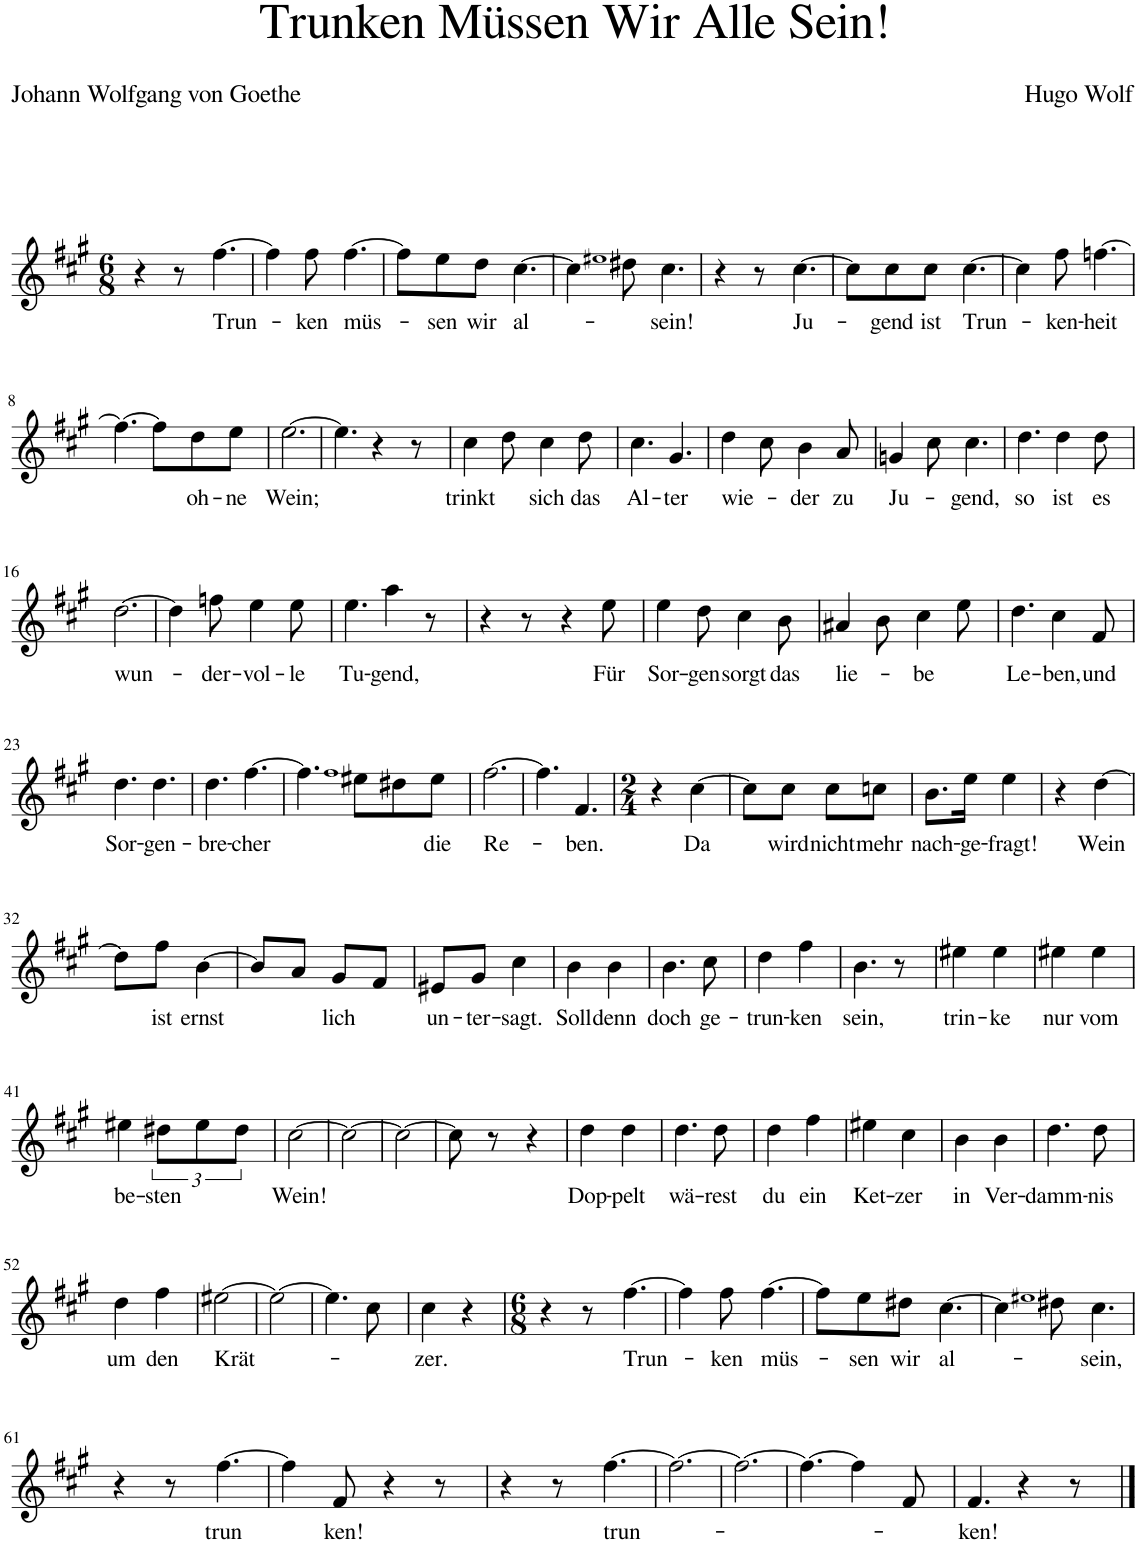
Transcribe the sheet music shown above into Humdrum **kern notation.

**kern	**text
*part1	*part1
*staff1	*staff1
*I"Piano	*
*I'Pno	*
*clefG2	*
*k[f#c#g#]	*
*M6/8	*
=1	=1
4r	.
8r	.
!	!LO:LY:b
[4.ff#\	Trun-
=2	=2
4ff#\]	.
!	!LO:LY:b
8ff#\	-ken
!	!LO:LY:b
[4.ff#\	müs-
=3	=3
8ff#\L]	.
!	!LO:LY:b
8ee\	-sen
!	!LO:LY:b
8dd\J	wir
!	!LO:LY:b
[4.cc#\	al-
=4	=4
4cc#\]	.
1qee#X	.
8dd#X\	.
!	!LO:LY:b
4.cc#\	sein!
=5	=5
4r	.
8r	.
!	!LO:LY:b
[4.cc#\	Ju-
=6	=6
8cc#\L]	.
!	!LO:LY:b
8cc#\	-gend
!	!LO:LY:b
8cc#\J	ist
!	!LO:LY:b
[4.cc#\	Trun-
=7	=7
4cc#\]	.
!	!LO:LY:b
8ff#\	-ken-
!	!LO:LY:b
[4.ffn\	-heit
!!LO:LB:g=z
=8	=8
4.ff\_	.
8ff\L]	.
!	!LO:LY:b
8dd\	oh-
!	!LO:LY:b
8ee\J	-ne
=9	=9
!	!LO:LY:b
[2.ee\	Wein;
=10	=10
4.ee\]	.
4r	.
8r	.
=11	=11
!	!LO:LY:b
4cc#\	trinkt
8dd\	.
!	!LO:LY:b
4cc#\	sich
!	!LO:LY:b
8dd\	das
=12	=12
!	!LO:LY:b
4.cc#\	Al-
!	!LO:LY:b
4.g#/	-ter
=13	=13
!	!LO:LY:b
4dd\	wie-
8cc#\	.
!	!LO:LY:b
4b\	-der
!	!LO:LY:b
8a/	zu
=14	=14
!	!LO:LY:b
4gn/	Ju-
8cc#\	.
!	!LO:LY:b
4.cc#\	-gend,
=15	=15
!	!LO:LY:b
4.dd\	so
!	!LO:LY:b
4dd\	ist
!	!LO:LY:b
8dd\	es
!!LO:LB:g=z
=16	=16
!	!LO:LY:b
[2.dd\	wun-
=17	=17
4dd\]	.
!	!LO:LY:b
8ffn\	-der-
!	!LO:LY:b
4ee\	-vol-
!	!LO:LY:b
8ee\	-le
=18	=18
!	!LO:LY:b
4.ee\	Tu-
!	!LO:LY:b
4aa\	-gend,
8r	.
=19	=19
4r	.
8r	.
4r	.
!	!LO:LY:b
8ee\	Für
=20	=20
!	!LO:LY:b
4ee\	Sor-
!	!LO:LY:b
8dd\	-gen
!	!LO:LY:b
4cc#\	sorgt
!	!LO:LY:b
8b\	das
=21	=21
!	!LO:LY:b
4a#X/	lie-
8b\	.
!	!LO:LY:b
4cc#\	-be
8ee\	.
=22	=22
!	!LO:LY:b
4.dd\	Le-
!	!LO:LY:b
4cc#\	-ben,
!	!LO:LY:b
8f#/	und
!!LO:LB:g=z
=23	=23
!	!LO:LY:b
4.dd\	Sor-
!	!LO:LY:b
4.dd\	-gen-
=24	=24
!	!LO:LY:b
4.dd\	-bre-
!	!LO:LY:b
[4.ff#\	-cher
=25	=25
4.ff#\]	.
1qff#	.
8ee#X\L	.
8dd#X\	.
!	!LO:LY:b
8ee#\J	die
=26	=26
!	!LO:LY:b
[2.ff#\	Re-
=27	=27
4.ff#\]	.
!	!LO:LY:b
4.f#/	-ben.
=28	=28
*M2/4	*
4r	.
!	!LO:LY:b
[4cc#\	Da
=29	=29
8cc#\L]	.
!	!LO:LY:b
8cc#\J	wird
!	!LO:LY:b
8cc#\L	nicht
!	!LO:LY:b
8ccn\J	mehr
=30	=30
!	!LO:LY:b
8.b\L	nach-
!	!LO:LY:b
16ee\Jk	ge-
!	!LO:LY:b
4ee\	-fragt!
=31	=31
4r	.
!	!LO:LY:b
[4dd\	Wein
!!LO:LB:g=z
=32	=32
8dd\L]	.
!	!LO:LY:b
8ff#\J	ist
!	!LO:LY:b
[4b\	ernst
=33	=33
8b/L]	.
8a/J	.
!	!LO:LY:b
8g#/L	-lich
8f#/J	.
=34	=34
!	!LO:LY:b
8e#X/L	un-
!	!LO:LY:b
8g#/J	-ter-
!	!LO:LY:b
4cc#\	-sagt.
=35	=35
!	!LO:LY:b
4b\	Soll
!	!LO:LY:b
4b\	denn
=36	=36
!	!LO:LY:b
4.b\	doch
!	!LO:LY:b
8cc#\	ge-
=37	=37
!	!LO:LY:b
4dd\	-trun-
!	!LO:LY:b
4ff#\	-ken
=38	=38
!	!LO:LY:b
4.b\	sein,
8r	.
=39	=39
!	!LO:LY:b
4ee#X\	trin-
!	!LO:LY:b
4ee#\	-ke
=40	=40
!	!LO:LY:b
4ee#X\	nur
!	!LO:LY:b
4ee#\	vom
!!LO:LB:g=z
=41	=41
!	!LO:LY:b
4ee#X\	be-
!	!LO:LY:b
12dd#X\L	-sten
12ee#\	.
12dd#\J	.
=42	=42
!	!LO:LY:b
[2cc#\	Wein!
=43	=43
2cc#\_	.
=44	=44
2cc#\_	.
=45	=45
8cc#\]	.
8r	.
4r	.
=46	=46
!	!LO:LY:b
4dd\	Dop-
!	!LO:LY:b
4dd\	-pelt
=47	=47
!	!LO:LY:b
4.dd\	wä-
!	!LO:LY:b
8dd\	-rest
=48	=48
!	!LO:LY:b
4dd\	du
!	!LO:LY:b
4ff#\	ein
=49	=49
!	!LO:LY:b
4ee#X\	Ket-
!	!LO:LY:b
4cc#\	-zer
=50	=50
!	!LO:LY:b
4b\	in
!	!LO:LY:b
4b\	Ver-
=51	=51
!	!LO:LY:b
4.dd\	-damm-
!	!LO:LY:b
8dd\	-nis
!!LO:LB:g=z
=52	=52
!	!LO:LY:b
4dd\	um
!	!LO:LY:b
4ff#\	den
=53	=53
!	!LO:LY:b
[2ee#X\	Krät-
=54	=54
2ee#\_	.
=55	=55
4.ee#\]	.
8cc#\	.
=56	=56
!	!LO:LY:b
4cc#\	-zer.
4r	.
=57	=57
*M6/8	*
4r	.
8r	.
!	!LO:LY:b
[4.ff#\	Trun-
=58	=58
4ff#\]	.
!	!LO:LY:b
8ff#\	-ken
!	!LO:LY:b
[4.ff#\	müs-
=59	=59
8ff#\L]	.
!	!LO:LY:b
8ee\	-sen
!	!LO:LY:b
8dd#X\J	wir
!	!LO:LY:b
[4.cc#\	al-
=60	=60
4cc#\]	.
1qee#X	.
8dd#X\	.
!	!LO:LY:b
4.cc#\	sein,
!!LO:LB:g=z
=61	=61
4r	.
8r	.
!	!LO:LY:b
[4.ff#\	trun
=62	=62
4ff#\]	.
!	!LO:LY:b
8f#/	-ken!
4r	.
8r	.
=63	=63
4r	.
8r	.
!	!LO:LY:b
[4.ff#\	trun-
=64	=64
2.ff#\_	.
=65	=65
2.ff#\_	.
=66	=66
4.ff#\_	.
4ff#\]	.
8f#/	.
=67	=67
!	!LO:LY:b
4.f#/	-ken!
4r	.
8r	.
==	==
*-	*-
